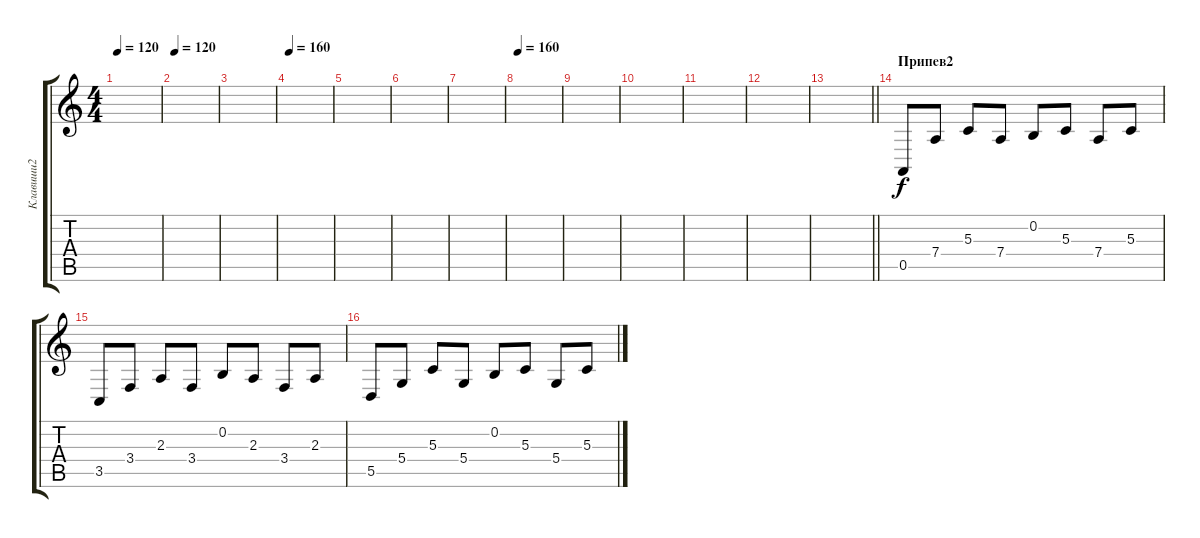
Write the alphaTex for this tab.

\track ("Клавиши2" "Клавиши2") {instrument brightacousticpiano}
\staff {score tabs}
\tuning (E4 B3 G3 D3 A2 E2) {hide}
\ts (4 4)
\tempo 120
\clef g2
\ks c
|
\tempo 120
|
|
\tempo 160
|
|
|
|
\tempo 160
|
|
|
|
|
\barLineRight lightlight
|
\section ("" "Припев2")
0.5.8{volume 16} 7.4.8 5.3.8 7.4.8 0.2.8 5.3.8 7.4.8 5.3.8 |
3.5.8 3.4.8 2.3.8 3.4.8 0.2.8 2.3.8 3.4.8 2.3.8 |
5.5.8 5.4.8 5.3.8 5.4.8 0.2.8 5.3.8 5.4.8 5.3.8
